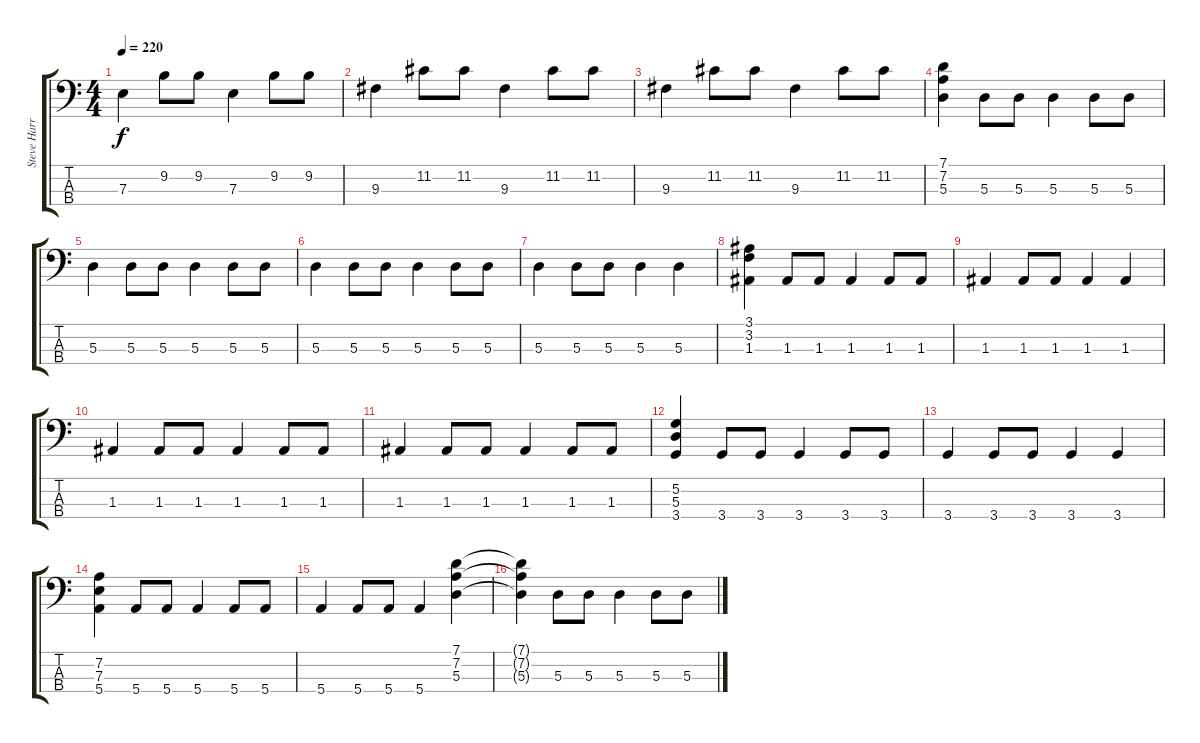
\track ("Steve Harris" "Steve Harr") {instrument electricbassfinger}
\staff {score tabs}
\tuning (G2 D2 A1 E1) {hide}
\ts (4 4)
\tempo 220
\clef f4
\ks c
7.3.4{dy f} 9.2.8 9.2.8 7.3.4 9.2.8 9.2.8 |
9.3.4 11.2.8 11.2.8 9.3.4 11.2.8 11.2.8 |
9.3.4 11.2.8 11.2.8 9.3.4 11.2.8 11.2.8 |
(7.1 7.2 5.3).4 5.3.8 5.3.8 5.3.4 5.3.8 5.3.8 |
5.3.4 5.3.8 5.3.8 5.3.4 5.3.8 5.3.8 |
5.3.4 5.3.8 5.3.8 5.3.4 5.3.8 5.3.8 |
5.3.4 5.3.8 5.3.8 5.3.4 5.3.4 |
(3.1 3.2 1.3).4 1.3.8 1.3.8 1.3.4 1.3.8 1.3.8 |
1.3.4 1.3.8 1.3.8 1.3.4 1.3.4 |
1.3.4 1.3.8 1.3.8 1.3.4 1.3.8 1.3.8 |
1.3.4 1.3.8 1.3.8 1.3.4 1.3.8 1.3.8 |
(5.2 5.3 3.4).4 3.4.8 3.4.8 3.4.4 3.4.8 3.4.8 |
3.4.4 3.4.8 3.4.8 3.4.4 3.4.4 |
(7.2 7.3 5.4).4 5.4.8 5.4.8 5.4.4 5.4.8 5.4.8 |
5.4.4 5.4.8 5.4.8 5.4.4 (7.1 7.2 5.3).4 |
(7.1{t} 7.2{t} 5.3{t}).4 5.3.8 5.3.8 5.3.4 5.3.8 5.3.8
